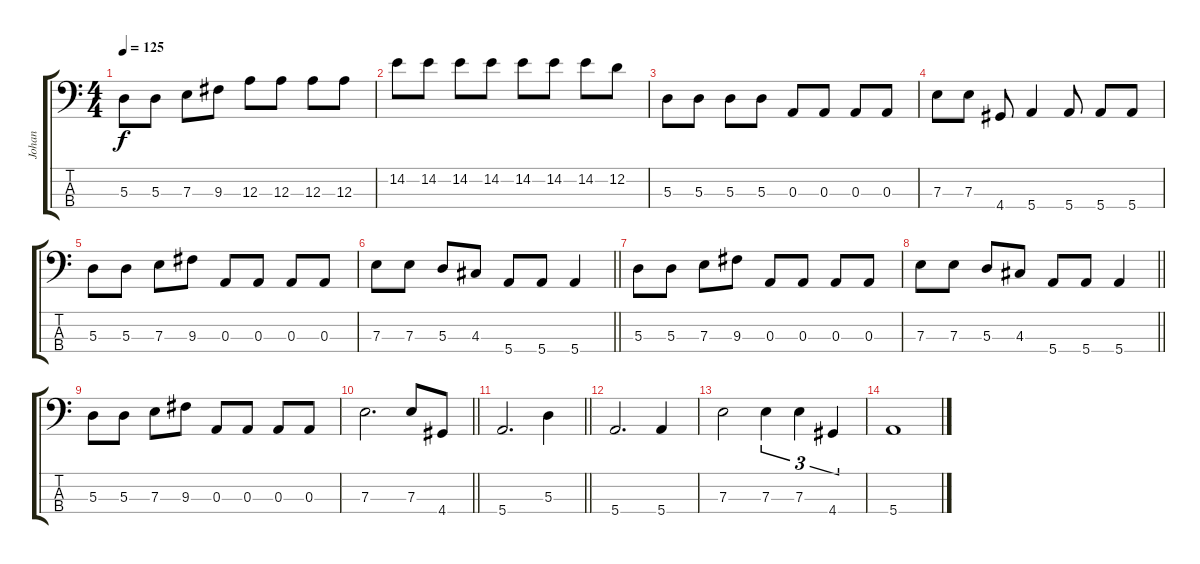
\track ("Johan" "Johan") {instrument electricbassfinger}
\staff {score tabs}
\tuning (G2 D2 A1 E1) {hide}
\ts (4 4)
\tempo 125
\clef f4
\ks c
5.3.8{dy f} 5.3.8 7.3.8 9.3.8 12.3.8 12.3.8 12.3.8 12.3.8 |
14.2.8 14.2.8 14.2.8 14.2.8 14.2.8 14.2.8 14.2.8 12.2.8 |
5.3.8 5.3.8 5.3.8 5.3.8 0.3.8 0.3.8 0.3.8 0.3.8 |
7.3.8 7.3.8 4.4.8 5.4.4 5.4.8 5.4.8 5.4.8 |
5.3.8 5.3.8 7.3.8 9.3.8 0.3.8 0.3.8 0.3.8 0.3.8 |
\barLineRight lightlight
7.3.8 7.3.8 5.3.8 4.3.8 5.4.8 5.4.8 5.4.4 |
5.3.8 5.3.8 7.3.8 9.3.8 0.3.8 0.3.8 0.3.8 0.3.8 |
\barLineRight lightlight
7.3.8 7.3.8 5.3.8 4.3.8 5.4.8 5.4.8 5.4.4 |
5.3.8 5.3.8 7.3.8 9.3.8 0.3.8 0.3.8 0.3.8 0.3.8 |
\barLineRight lightlight
7.3.2{d} 7.3.8 4.4.8 |
\barLineRight lightlight
5.4.2{d} 5.3.4 |
5.4.2{d} 5.4.4 |
7.3.2 7.3.4{tu (3 2)} 7.3.4{tu (3 2)} 4.4.4{tu (3 2)} |
5.4.1
